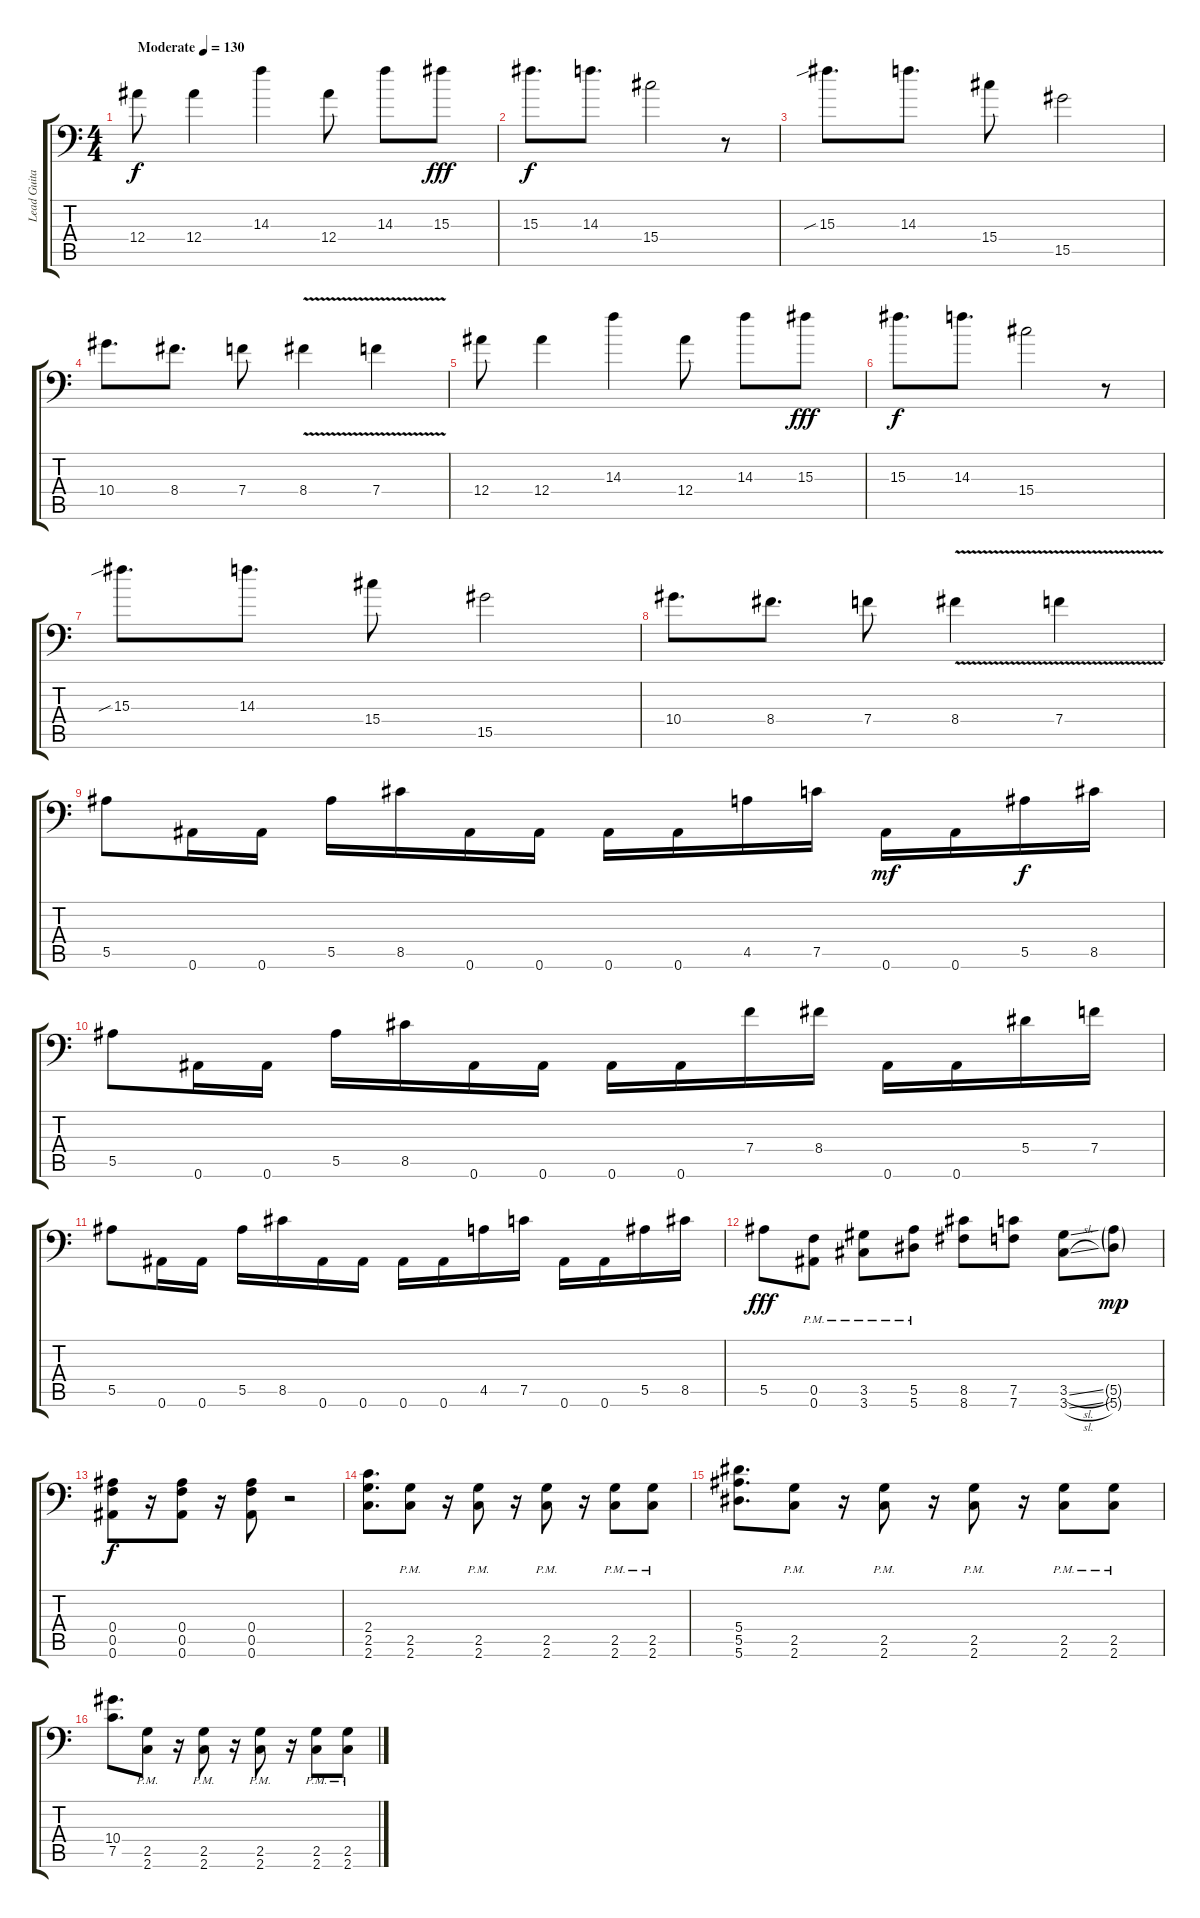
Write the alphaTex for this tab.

\track ("Lead Guitar" "Lead Guita") {instrument distortionguitar}
\staff {score tabs}
\tuning (C4 G3 Eb3 Bb2 F2 Bb1) {hide}
\ts (4 4)
\tempo (130 "Moderate")
\clef f4
\ks c
12.4.8{dy f instrument distortionguitar} 12.4.4 14.3.4 12.4.8 14.3.8 15.3.8{dy fff} |
15.3.8{d dy f} 14.3.8{d} 15.4.2 r.8 |
15.3{sib}.8{d} 14.3.8{d} 15.4.8 15.5.2 |
10.4.8{d} 8.4.8{d} 7.4.8 8.4{v}.4 7.4{v}.4 |
12.4.8 12.4.4 14.3.4 12.4.8 14.3.8 15.3.8{dy fff} |
15.3.8{d dy f} 14.3.8{d} 15.4.2 r.8 |
15.3{sib}.8{d} 14.3.8{d} 15.4.8 15.5.2 |
10.4.8{d} 8.4.8{d} 7.4.8 8.4{v}.4 7.4{v}.4 |
5.5.8 0.6.16 0.6.16 5.5.16 8.5.16 0.6.16 0.6.16 0.6.16 0.6.16 4.5.16 7.5.16 0.6.16{dy mf} 0.6.16 5.5.16{dy f} 8.5.16 |
5.5.8 0.6.16 0.6.16 5.5.16 8.5.16 0.6.16 0.6.16 0.6.16 0.6.16 7.4.16 8.4.16 0.6.16 0.6.16 5.4.16 7.4.16 |
5.5.8 0.6.16 0.6.16 5.5.16 8.5.16 0.6.16 0.6.16 0.6.16 0.6.16 4.5.16 7.5.16 0.6.16 0.6.16 5.5.16 8.5.16 |
5.5.8{dy fff} (0.5{pm} 0.6{pm}).8 (3.5{pm} 3.6{pm}).8 (5.5{pm} 5.6{pm}).8 (8.5 8.6).8 (7.5 7.6).8 (3.5{sl} 3.6{sl}).8 (5.5{g} 5.6{g}).8{dy mp} |
(0.4 0.5 0.6).8{dy f} r.16 (0.4 0.5 0.6).8 r.16 (0.4 0.5 0.6).8 r.2 |
(2.4 2.5 2.6).8{d} (2.5{pm} 2.6{pm}).8 r.16 (2.5{pm} 2.6{pm}).8 r.16 (2.5{pm} 2.6{pm}).8 r.16 (2.5{pm} 2.6{pm}).8 (2.5{pm} 2.6{pm}).8 |
(5.4 5.5 5.6).8{d} (2.5{pm} 2.6{pm}).8 r.16 (2.5{pm} 2.6{pm}).8 r.16 (2.5{pm} 2.6{pm}).8 r.16 (2.5{pm} 2.6{pm}).8 (2.5{pm} 2.6{pm}).8 |
(10.4 7.5).8{d} (2.5{pm} 2.6{pm}).8 r.16 (2.5{pm} 2.6{pm}).8 r.16 (2.5{pm} 2.6{pm}).8 r.16 (2.5{pm} 2.6{pm}).8 (2.5{pm} 2.6{pm}).8
